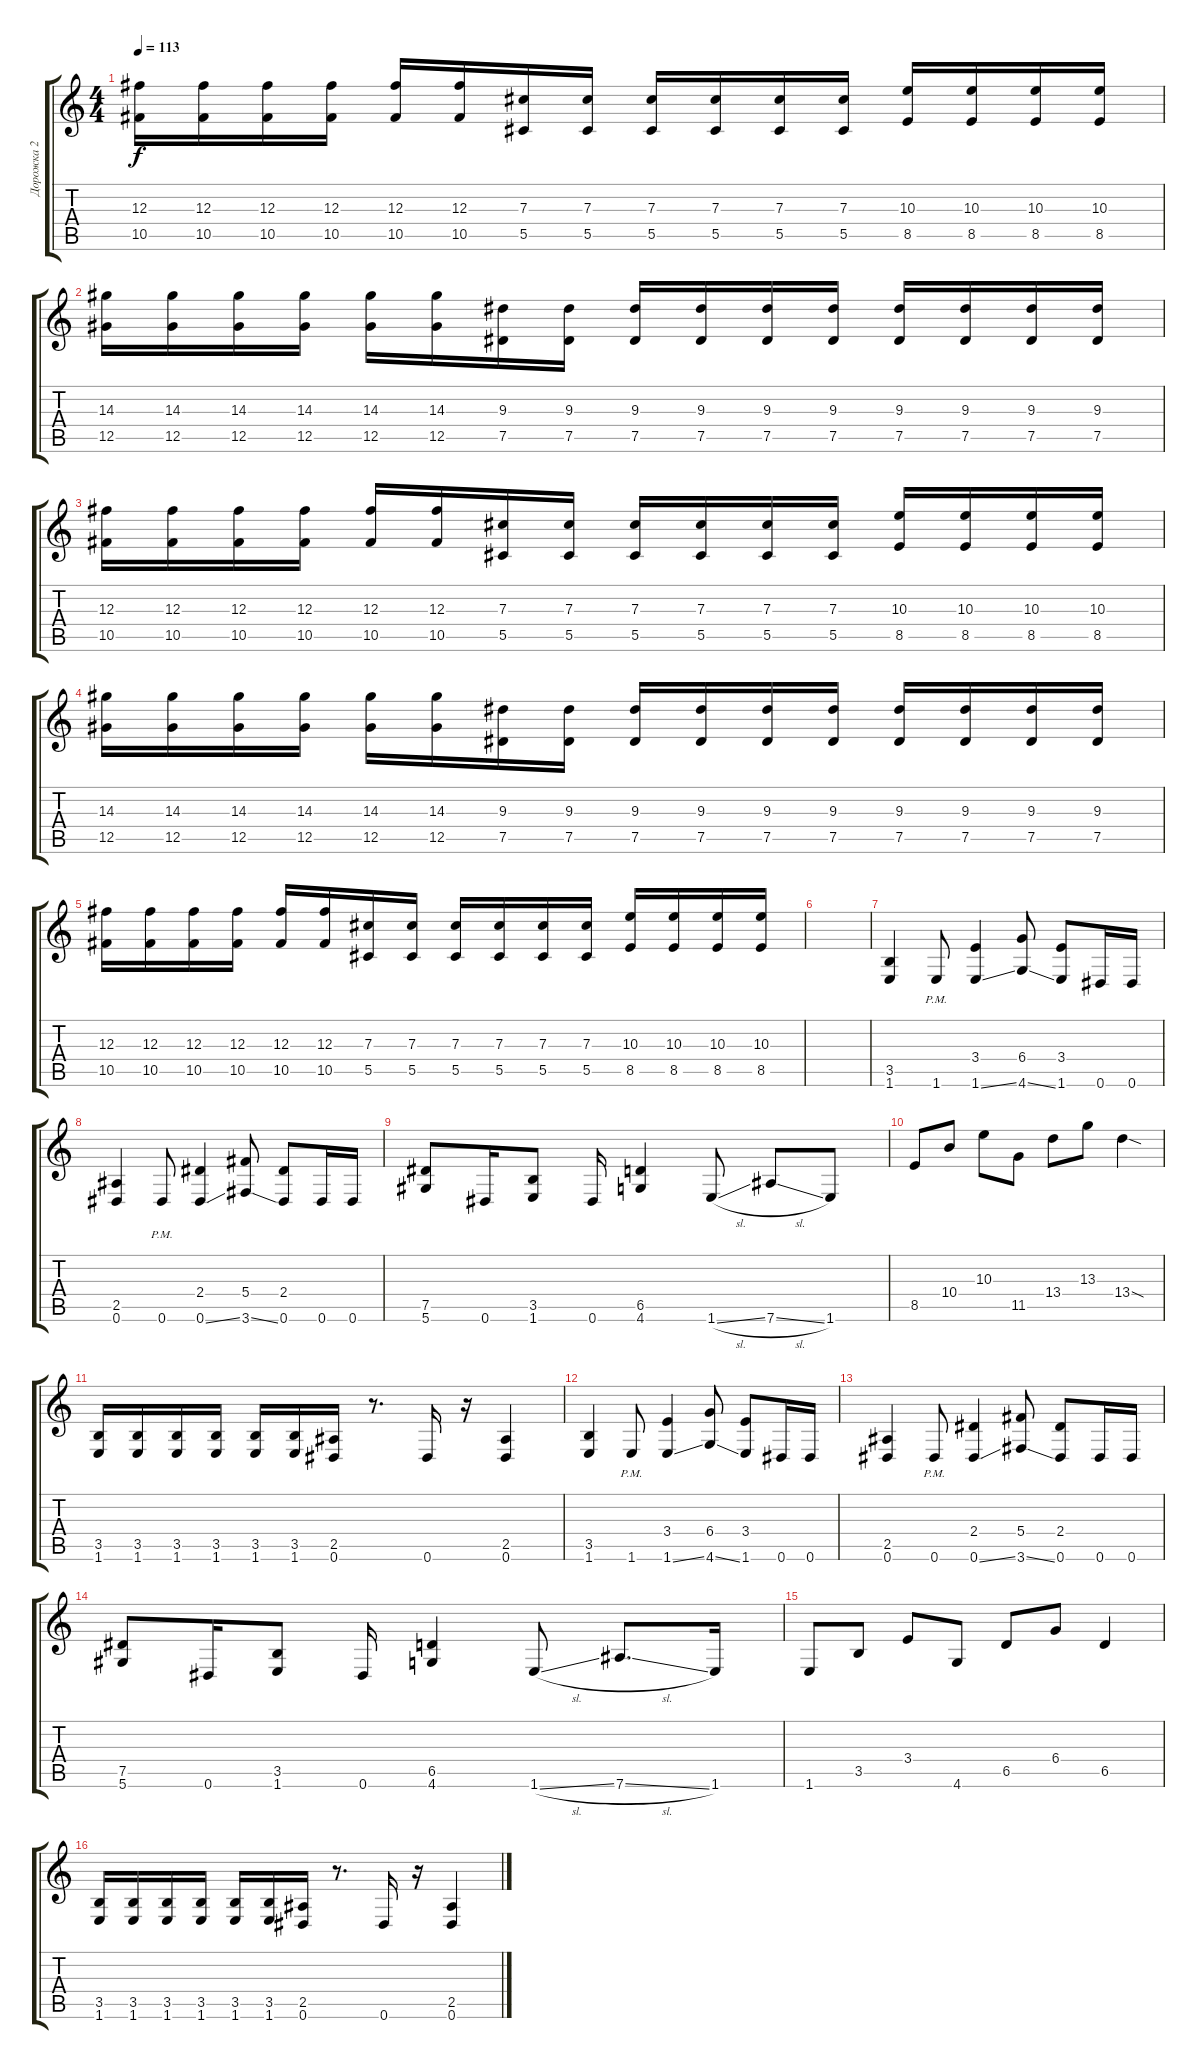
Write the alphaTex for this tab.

\track ("Дорожка 2" "Дорожка 2") {instrument overdrivenguitar}
\staff {score tabs}
\tuning (Eb4 Bb3 Gb3 Db3 Ab2 Eb2) {hide}
\ts (4 4)
\tempo 113
\clef g2
\ks c
(12.3 10.5).16{dy f} (12.3 10.5).16 (12.3 10.5).16 (12.3 10.5).16 (12.3 10.5).16 (12.3 10.5).16 (7.3 5.5).16 (7.3 5.5).16 (7.3 5.5).16 (7.3 5.5).16 (7.3 5.5).16 (7.3 5.5).16 (10.3 8.5).16 (10.3 8.5).16 (10.3 8.5).16 (10.3 8.5).16 |
(14.3 12.5).16 (14.3 12.5).16 (14.3 12.5).16 (14.3 12.5).16 (14.3 12.5).16 (14.3 12.5).16 (9.3 7.5).16 (9.3 7.5).16 (9.3 7.5).16 (9.3 7.5).16 (9.3 7.5).16 (9.3 7.5).16 (9.3 7.5).16 (9.3 7.5).16 (9.3 7.5).16 (9.3 7.5).16 |
(12.3 10.5).16 (12.3 10.5).16 (12.3 10.5).16 (12.3 10.5).16 (12.3 10.5).16 (12.3 10.5).16 (7.3 5.5).16 (7.3 5.5).16 (7.3 5.5).16 (7.3 5.5).16 (7.3 5.5).16 (7.3 5.5).16 (10.3 8.5).16 (10.3 8.5).16 (10.3 8.5).16 (10.3 8.5).16 |
(14.3 12.5).16 (14.3 12.5).16 (14.3 12.5).16 (14.3 12.5).16 (14.3 12.5).16 (14.3 12.5).16 (9.3 7.5).16 (9.3 7.5).16 (9.3 7.5).16 (9.3 7.5).16 (9.3 7.5).16 (9.3 7.5).16 (9.3 7.5).16 (9.3 7.5).16 (9.3 7.5).16 (9.3 7.5).16 |
(12.3 10.5).16 (12.3 10.5).16 (12.3 10.5).16 (12.3 10.5).16 (12.3 10.5).16 (12.3 10.5).16 (7.3 5.5).16 (7.3 5.5).16 (7.3 5.5).16 (7.3 5.5).16 (7.3 5.5).16 (7.3 5.5).16 (10.3 8.5).16 (10.3 8.5).16 (10.3 8.5).16 (10.3 8.5).16 |
|
(3.5 1.6).4 1.6{pm}.8 (3.4 1.6{ss}).4 (6.4 4.6{ss}).8 (3.4 1.6).8 0.6.16 0.6.16 |
(2.5 0.6).4 0.6{pm}.8 (2.4 0.6{ss}).4 (5.4 3.6{ss}).8 (2.4 0.6).8 0.6.16 0.6.16 |
(7.5 5.6).8 0.6.16 (3.5 1.6).8 0.6.16 (6.5 4.6).4 1.6{sl}.8 7.6{sl}.8 1.6.8 |
8.5.8 10.4.8 10.3.8 11.5.8 13.4.8 13.3.8 13.4{sod}.4 |
(3.5 1.6).16 (3.5 1.6).16 (3.5 1.6).16 (3.5 1.6).16 (3.5 1.6).16 (3.5 1.6).16 (2.5 0.6).16 r.8{d} 0.6.16 r.16 (2.5 0.6).4 |
(3.5 1.6).4 1.6{pm}.8 (3.4 1.6{ss}).4 (6.4 4.6{ss}).8 (3.4 1.6).8 0.6.16 0.6.16 |
(2.5 0.6).4 0.6{pm}.8 (2.4 0.6{ss}).4 (5.4 3.6{ss}).8 (2.4 0.6).8 0.6.16 0.6.16 |
(7.5 5.6).8 0.6.16 (3.5 1.6).8 0.6.16 (6.5 4.6).4 1.6{sl}.8 7.6{sl}.8{d} 1.6.16 |
1.6.8 3.5.8 3.4.8 4.6.8 6.5.8 6.4.8 6.5.4 |
(3.5 1.6).16 (3.5 1.6).16 (3.5 1.6).16 (3.5 1.6).16 (3.5 1.6).16 (3.5 1.6).16 (2.5 0.6).16 r.8{d} 0.6.16 r.16 (2.5 0.6).4
